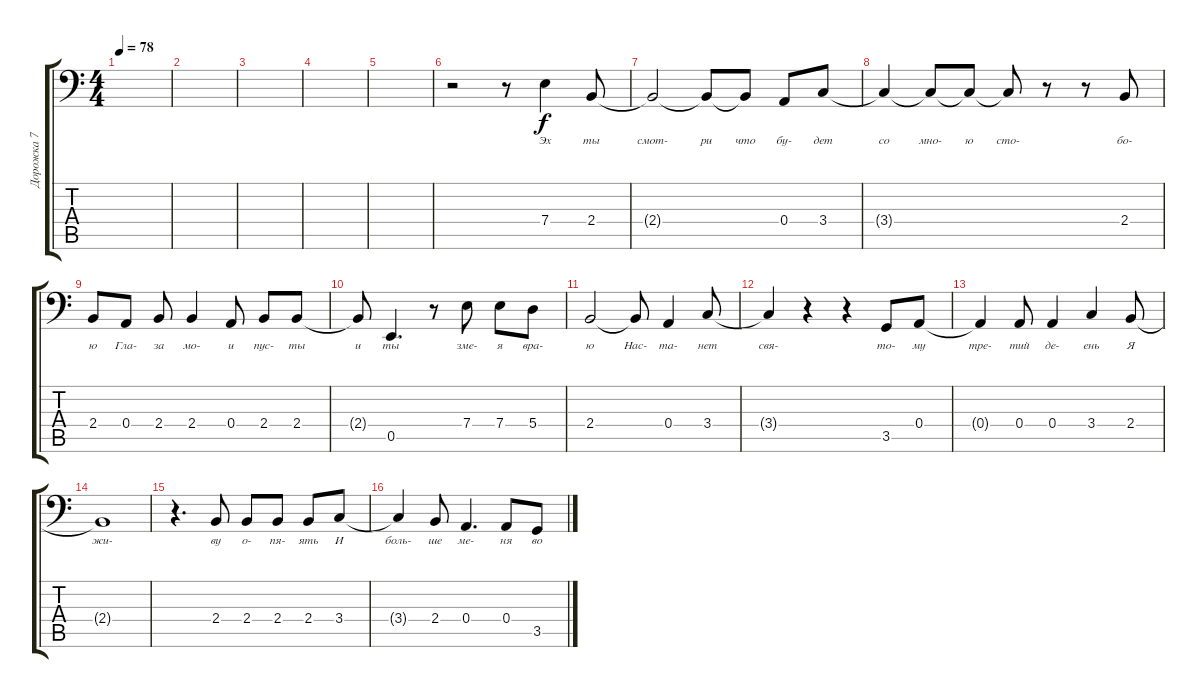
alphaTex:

\track ("Дорожка 7" "Дорожка 7") {instrument altosax}
\staff {score tabs}
\tuning (B3 Gb3 D3 A2 E2 A1) {hide}
\ts (4 4)
\tempo 78
\clef f4
\ks c
|
|
|
|
|
r.2 r.8 7.4.4{lyrics (0 "Эх") lyrics (1 "") lyrics (2 "") lyrics (3 "") lyrics (4 "")} 2.4.8{lyrics (0 "ты") lyrics (1 "") lyrics (2 "") lyrics (3 "") lyrics (4 "")} |
2.4{t}.2{lyrics (0 "смот-") lyrics (1 "") lyrics (2 "") lyrics (3 "") lyrics (4 "")} 2.4{t}.8{lyrics (0 "ри") lyrics (1 "") lyrics (2 "") lyrics (3 "") lyrics (4 "")} 2.4{t}.8{lyrics (0 "что") lyrics (1 "") lyrics (2 "") lyrics (3 "") lyrics (4 "")} 0.4.8{lyrics (0 "бу-") lyrics (1 "") lyrics (2 "") lyrics (3 "") lyrics (4 "")} 3.4.8{lyrics (0 "дет") lyrics (1 "") lyrics (2 "") lyrics (3 "") lyrics (4 "")} |
3.4{t}.4{lyrics (0 "со") lyrics (1 "") lyrics (2 "") lyrics (3 "") lyrics (4 "")} 3.4{t}.8{lyrics (0 "мно-") lyrics (1 "") lyrics (2 "") lyrics (3 "") lyrics (4 "")} 3.4{t}.8{lyrics (0 "ю") lyrics (1 "") lyrics (2 "") lyrics (3 "") lyrics (4 "")} 3.4{t}.8{lyrics (0 "сто-") lyrics (1 "") lyrics (2 "") lyrics (3 "") lyrics (4 "")} r.8 r.8 2.4.8{lyrics (0 "бо-") lyrics (1 "") lyrics (2 "") lyrics (3 "") lyrics (4 "")} |
2.4.8{lyrics (0 "ю") lyrics (1 "") lyrics (2 "") lyrics (3 "") lyrics (4 "")} 0.4.8{lyrics (0 "Гла-") lyrics (1 "") lyrics (2 "") lyrics (3 "") lyrics (4 "")} 2.4.8{lyrics (0 "за") lyrics (1 "") lyrics (2 "") lyrics (3 "") lyrics (4 "")} 2.4.4{lyrics (0 "мо-") lyrics (1 "") lyrics (2 "") lyrics (3 "") lyrics (4 "")} 0.4.8{lyrics (0 "и") lyrics (1 "") lyrics (2 "") lyrics (3 "") lyrics (4 "")} 2.4.8{lyrics (0 "пус-") lyrics (1 "") lyrics (2 "") lyrics (3 "") lyrics (4 "")} 2.4.8{lyrics (0 "ты") lyrics (1 "") lyrics (2 "") lyrics (3 "") lyrics (4 "")} |
2.4{t}.8{lyrics (0 "и") lyrics (1 "") lyrics (2 "") lyrics (3 "") lyrics (4 "")} 0.5.4{d lyrics (0 "ты") lyrics (1 "") lyrics (2 "") lyrics (3 "") lyrics (4 "")} r.8 7.4.8{lyrics (0 "зме-") lyrics (1 "") lyrics (2 "") lyrics (3 "") lyrics (4 "")} 7.4.8{lyrics (0 "я") lyrics (1 "") lyrics (2 "") lyrics (3 "") lyrics (4 "")} 5.4.8{lyrics (0 "вра-") lyrics (1 "") lyrics (2 "") lyrics (3 "") lyrics (4 "")} |
2.4.2{lyrics (0 "ю") lyrics (1 "") lyrics (2 "") lyrics (3 "") lyrics (4 "")} 2.4{t}.8{lyrics (0 "Нас-") lyrics (1 "") lyrics (2 "") lyrics (3 "") lyrics (4 "")} 0.4.4{lyrics (0 "та-") lyrics (1 "") lyrics (2 "") lyrics (3 "") lyrics (4 "")} 3.4.8{lyrics (0 "нет") lyrics (1 "") lyrics (2 "") lyrics (3 "") lyrics (4 "")} |
3.4{t}.4{lyrics (0 "свя-") lyrics (1 "") lyrics (2 "") lyrics (3 "") lyrics (4 "")} r.4 r.4 3.5.8{lyrics (0 "то-") lyrics (1 "") lyrics (2 "") lyrics (3 "") lyrics (4 "")} 0.4.8{lyrics (0 "му") lyrics (1 "") lyrics (2 "") lyrics (3 "") lyrics (4 "")} |
0.4{t}.4{lyrics (0 "тре-") lyrics (1 "") lyrics (2 "") lyrics (3 "") lyrics (4 "")} 0.4.8{lyrics (0 "тий") lyrics (1 "") lyrics (2 "") lyrics (3 "") lyrics (4 "")} 0.4.4{lyrics (0 "де-") lyrics (1 "") lyrics (2 "") lyrics (3 "") lyrics (4 "")} 3.4.4{lyrics (0 "ень") lyrics (1 "") lyrics (2 "") lyrics (3 "") lyrics (4 "")} 2.4.8{lyrics (0 "Я") lyrics (1 "") lyrics (2 "") lyrics (3 "") lyrics (4 "")} |
2.4{t}.1{lyrics (0 "жи-") lyrics (1 "") lyrics (2 "") lyrics (3 "") lyrics (4 "")} |
r.4{d} 2.4.8{lyrics (0 "ву") lyrics (1 "") lyrics (2 "") lyrics (3 "") lyrics (4 "")} 2.4.8{lyrics (0 "о-") lyrics (1 "") lyrics (2 "") lyrics (3 "") lyrics (4 "")} 2.4.8{lyrics (0 "пя-") lyrics (1 "") lyrics (2 "") lyrics (3 "") lyrics (4 "")} 2.4.8{lyrics (0 "ять") lyrics (1 "") lyrics (2 "") lyrics (3 "") lyrics (4 "")} 3.4.8{lyrics (0 "И") lyrics (1 "") lyrics (2 "") lyrics (3 "") lyrics (4 "")} |
3.4{t}.4{lyrics (0 "боль-") lyrics (1 "") lyrics (2 "") lyrics (3 "") lyrics (4 "")} 2.4.8{lyrics (0 "ше") lyrics (1 "") lyrics (2 "") lyrics (3 "") lyrics (4 "")} 0.4.4{d lyrics (0 "ме-") lyrics (1 "") lyrics (2 "") lyrics (3 "") lyrics (4 "")} 0.4.8{lyrics (0 "ня") lyrics (1 "") lyrics (2 "") lyrics (3 "") lyrics (4 "")} 3.5{sl}.8{lyrics (0 "во") lyrics (1 "") lyrics (2 "") lyrics (3 "") lyrics (4 "")}
